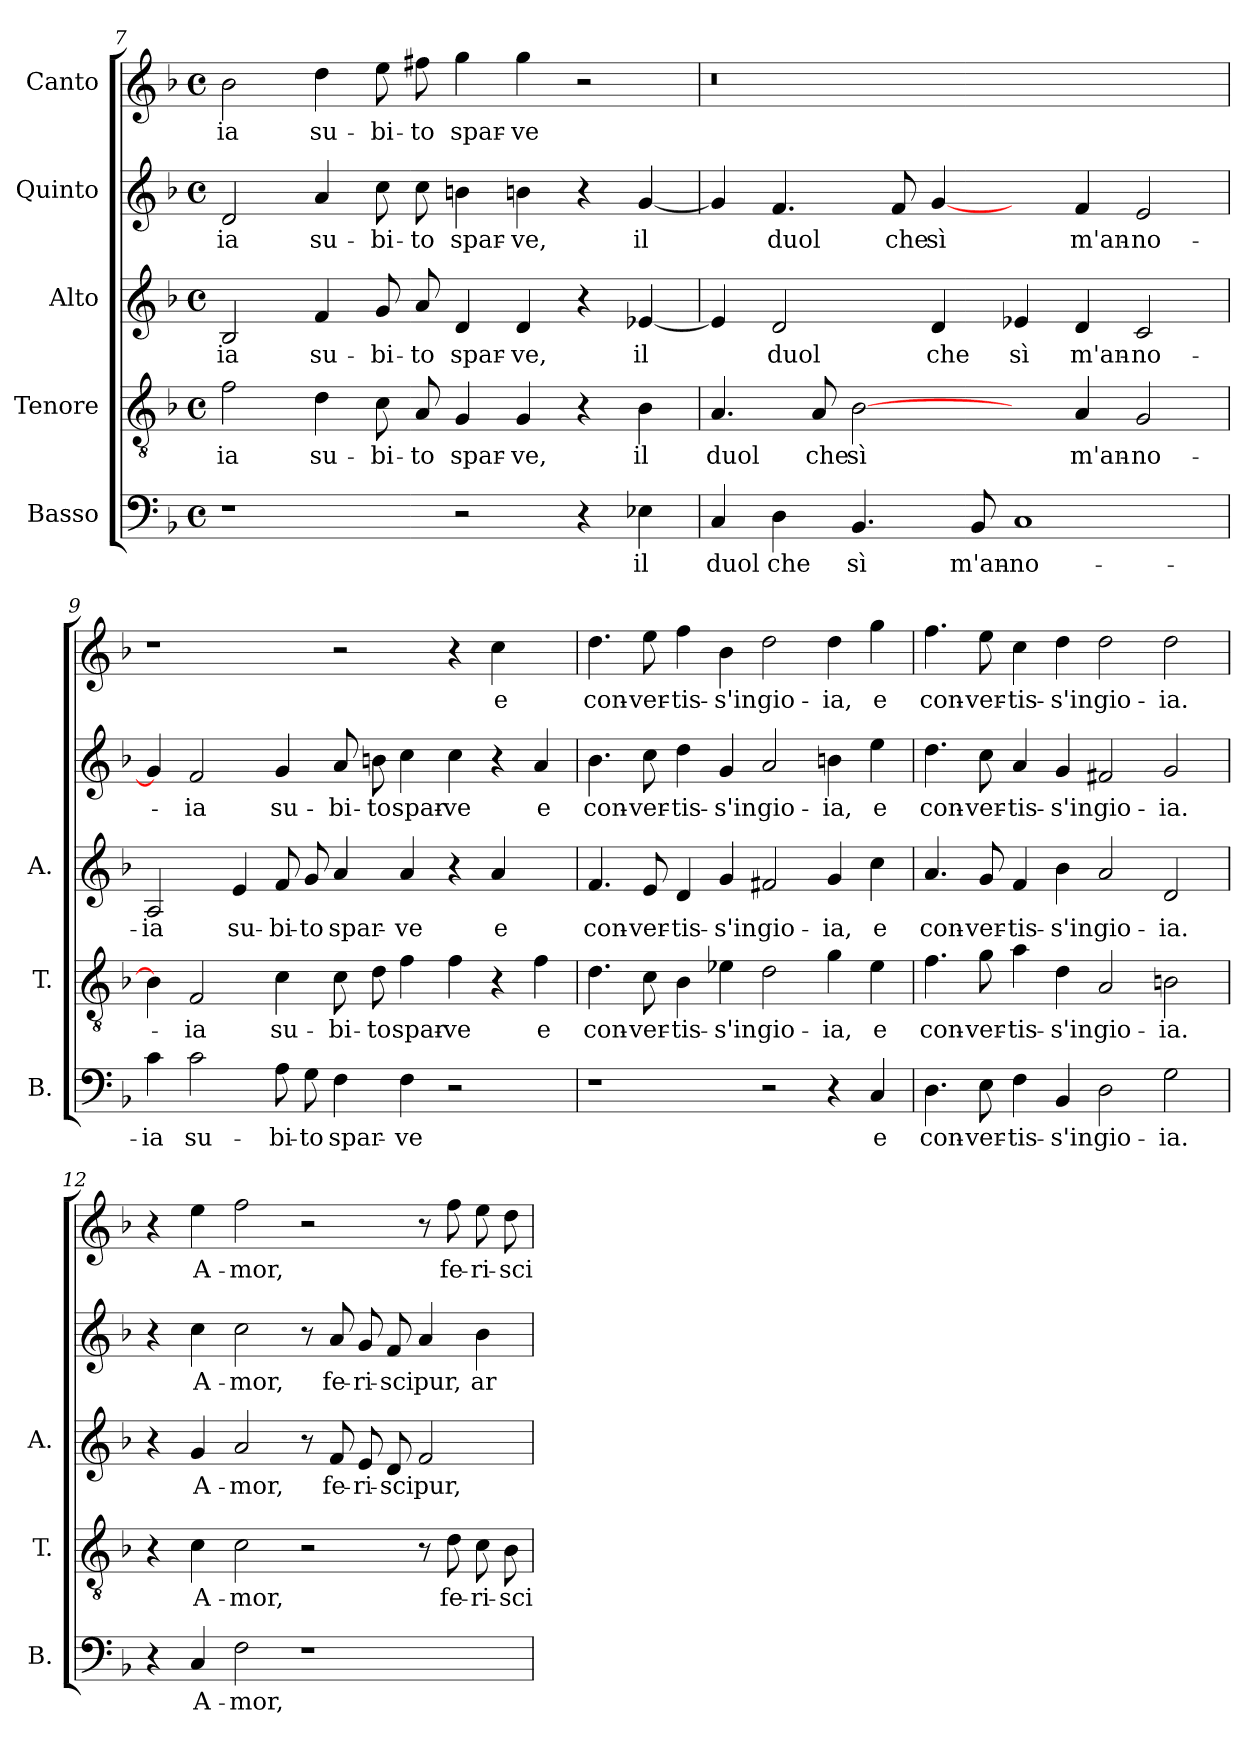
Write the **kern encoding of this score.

**kern	**text	**kern	**text	**kern	**text	**kern	**text	**kern	**text
*part5	*part5	*part4	*part4	*part3	*part3	*part2	*part2	*part1	*part1
*staff5	*staff5	*staff4	*staff4	*staff3	*staff3	*staff2	*staff2	*staff1	*staff1
*I"Basso	*	*I"Tenore	*	*I"Alto	*	*I"Quinto	*	*I"Canto	*
*I'B.	*	*I'T.	*	*I'A.	*	*	*	*	*
*clefF4	*	*clefGv2	*	*clefG2	*	*clefG2	*	*clefG2	*
*k[b-]	*	*k[b-]	*	*k[b-]	*	*k[b-]	*	*k[b-]	*
*F:	*	*F:	*	*F:	*	*F:	*	*F:	*
*M4/4	*	*M4/4	*	*M4/4	*	*M4/4	*	*M4/4	*
*met(c)	*	*met(c)	*	*met(c)	*	*met(c)	*	*met(c)	*
=7	=7	=7	=7	=7	=7	=7	=7	=7	=7
1r	.	2f\	-ia	2B-/	-ia	2d/	-ia	2b-\	-ia
.	.	4d\	su-	4f/	su-	4a/	su-	4dd\	su-
.	.	8c\	-bi-	8g/	-bi-	8cc\	-bi-	8ee\	-bi-
.	.	8A/	-to	8a/	-to	8cc\	-to	8ff#X\	-to
2r	.	4G/	spar-	4d/	spar-	4bn\	spar-	4gg\	spar-
.	.	4G/	-ve,	4d/	-ve,	4bn\	-ve,	4gg\	-ve
4r	.	4r	.	4r	.	4r	.	2r	.
4E-X\	il	4B-\	il	[4e-X/	il	[4g/	il	.	.
=8	=8	=8	=8	=8	=8	=8	=8	=8	=8
!	!	!	!	!	!	!	!	!LO:N:vis=0	!
4C/	duol	4.A/	duol	4e-/]	.	4g/]	.	1r	.
4D\	che	.	.	2d/	duol	4.f/	duol	.	.
.	.	8A/	che	.	.	.	.	.	.
4.BB-/	sì	[2B-\	sì	.	.	.	.	.	.
.	.	.	.	.	.	8f/	che	.	.
.	.	.	.	4d/	che	[4g/	sì	.	.
8BB-/	m'an-	.	.	.	.	.	.	.	.
1C/	-no-	4ryy	.	4e-X/	sì	4ryy	.	1ryy	.
.	.	4A/	m'an-	4d/	m'an-	4f/	m'an-	.	.
.	.	2G/	-no-	2c/	-no-	2e/	-no-	.	.
=9	=9	=9	=9	=9	=9	=9	=9	=9	=9
4c\	-ia	4B-\]	.	2A/	-ia	4g/]	.	1r	.
2c\	su-	2F/	-ia	.	.	2f/	-ia	.	.
.	.	.	.	4e/	su-	.	.	.	.
8A\	-bi-	4c\	su-	8f/	-bi-	4g/	su-	.	.
8G\	-to	.	.	8g/	-to	.	.	.	.
4F\	spar-	8c\	-bi-	4a/	spar-	8a/	-bi-	2r	.
.	.	8d\	-to	.	.	8bn\	-to	.	.
4F\	-ve	4f\	spar-	4a/	-ve	4cc\	spar-	.	.
2r	.	4f\	-ve	4r	.	4cc\	-ve	4r	.
.	.	4r	.	4a/	e	4r	.	4cc\	e
4ryy	.	4f\	e	4ryy	.	4a/	e	4ryy	.
=10	=10	=10	=10	=10	=10	=10	=10	=10	=10
1r	.	4.d\	con-	4.f/	con-	4.b-\	con-	4.dd\	con-
.	.	8c\	-ver-	8e/	-ver-	8cc\	-ver-	8ee\	-ver-
.	.	4B-\	-tis-	4d/	-tis-	4dd\	-tis-	4ff\	-tis-
.	.	4e-X\	-s'in	4g/	-s'in	4g/	-s'in	4b-\	-s'in
2r	.	2d\	gio-	2f#X/	gio-	2a/	gio-	2dd\	gio-
4r	.	4g\	-ia,	4g/	-ia,	4bn\	-ia,	4dd\	-ia,
4C/	e	4e-\	e	4cc\	e	4ee\	e	4gg\	e
=11	=11	=11	=11	=11	=11	=11	=11	=11	=11
4.D\	con-	4.f\	con-	4.a/	con-	4.dd\	con-	4.ff\	con-
8E\	-ver-	8g\	-ver-	8g/	-ver-	8cc\	-ver-	8ee\	-ver-
4F\	-tis-	4a\	-tis-	4f/	-tis-	4a/	-tis-	4cc\	-tis-
4BB-/	-s'in	4d\	-s'in	4b-\	-s'in	4g/	-s'in	4dd\	-s'in
2D\	gio-	2A/	gio-	2a/	gio-	2f#X/	gio-	2dd\	gio-
2G\	-ia.	2Bn\	-ia.	2d/	-ia.	2g/	-ia.	2dd\	-ia.
=12	=12	=12	=12	=12	=12	=12	=12	=12	=12
4r	.	4r	.	4r	.	4r	.	4r	.
4C/	A-	4c\	A-	4g/	A-	4cc\	A-	4ee\	A-
2F\	-mor,	2c\	-mor,	2a/	-mor,	2cc\	-mor,	2ff\	-mor,
1r	.	2r	.	8r	.	8r	.	2r	.
.	.	.	.	8f/	fe-	8a/	fe-	.	.
.	.	.	.	8e/	-ri-	8g/	-ri-	.	.
.	.	.	.	8d/	-sci	8f/	-sci	.	.
.	.	8r	.	2f/	pur,	4a/	pur,	8r	.
.	.	8d\	fe-	.	.	.	.	8ff\	fe-
.	.	8c\	-ri-	.	.	4b-\	ar-	8ee\	-ri-
.	.	8B-\	-sci	.	.	.	.	8dd\	-sci
=	=	=	=	=	=	=	=	=	=
*-	*-	*-	*-	*-	*-	*-	*-	*-	*-
